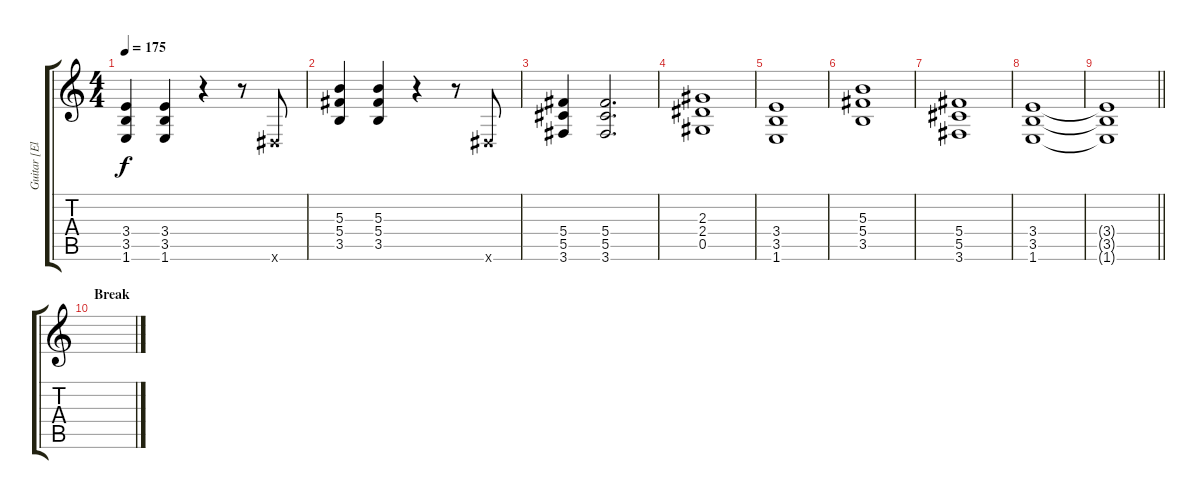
\track ("Guitar [Electric]" "Guitar [El") {instrument distortionguitar}
\staff {score tabs}
\tuning (Eb4 Bb3 Gb3 Db3 Ab2 Eb2) {hide}
\ts (4 4)
\tempo 175
\clef g2
\ks c
(3.4 3.5 1.6).4{dy f} (3.4 3.5 1.6).4 r.4 r.8 0.6{x}.8 |
(5.3 5.4 3.5).4 (5.3 5.4 3.5).4 r.4 r.8 0.6{x}.8 |
(5.4 5.5 3.6).4 (5.4 5.5 3.6).2{d} |
(2.3 2.4 0.5).1 |
(3.4 3.5 1.6).1 |
(5.3 5.4 3.5).1 |
(5.4 5.5 3.6).1 |
(3.4 3.5 1.6).1 |
\barLineRight lightlight
(3.4{t} 3.5{t} 1.6{t}).1 |
\section ("" "Break")
